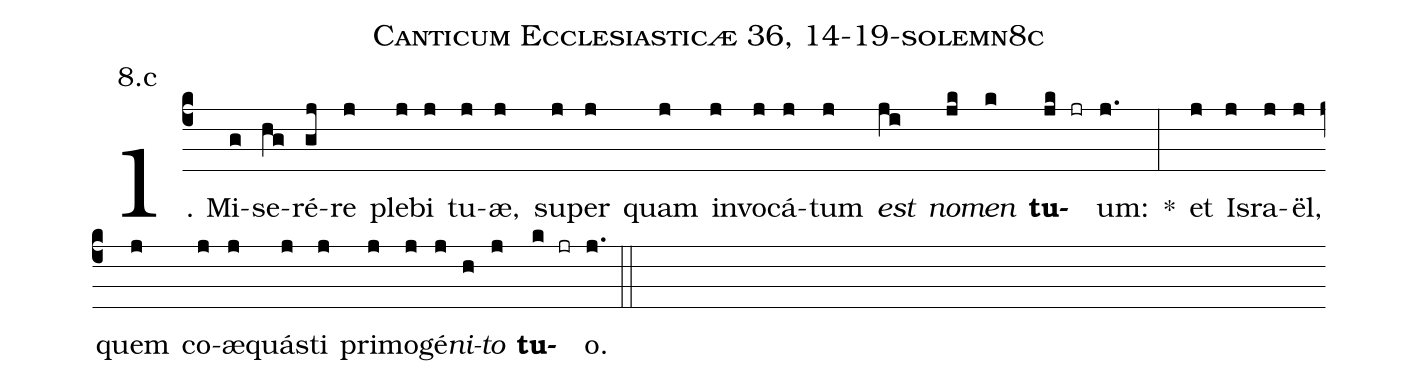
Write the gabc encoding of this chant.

name: Canticum Ecclesiasticæ 36, 14-19-solemn8c;
annotation: 8.c;
%%
(c4)1. Mi(g)se(hg)ré(gj)re(j) ple(j)bi(j) tu(j)æ,(j) su(j)per(j) quam(j) in(j)vo(j)cá(j)tum(j) <i>est</i>(ji) <i>no</i>(jk)<i>men</i>(k) <b>tu</b>(jk jr)um:(j.) *(:) et(j) Is(j)ra(j)ël,(j) quem(j) co(j)æ(j)quás(j)ti(j) pri(j)mo(j)gé(j)<i>ni</i>(h)<i>to</i>(j) <b>tu</b>(k jr)o.(j.) (::)
